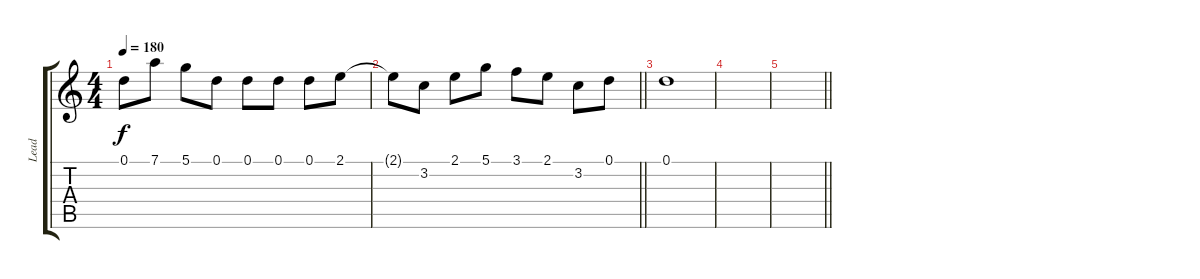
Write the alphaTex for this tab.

\track ("Lead" "Lead") {instrument distortionguitar}
\staff {score tabs}
\tuning (D4 A3 F3 C3 G2 D2) {hide}
\ts (4 4)
\tempo 180
\clef g2
\ks c
0.1.8{dy f} 7.1.8 5.1.8 0.1.8 0.1.8 0.1.8 0.1.8 2.1.8 |
\barLineRight lightlight
2.1{t}.8 3.2.8 2.1.8 5.1.8 3.1.8 2.1.8 3.2.8 0.1.8 |
0.1.1 |
|
\barLineRight lightlight
